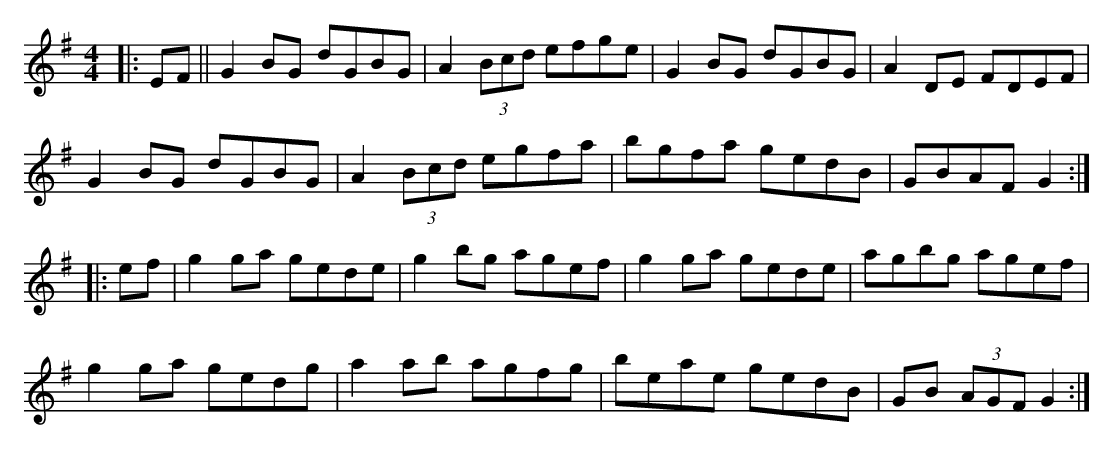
X:1
M:4/4
K:G
|:EF||G2BG dGBG|A2 (3Bcd efge|G2BG dGBG|A2DE FDEF|
G2BG dGBG|A2 (3Bcd egfa|bgfa gedB|GBAF G2:|
|:ef|g2ga gede|g2bg agef|g2ga gede|agbg agef|
g2ga gedg|a2ab agfg|beae gedB|GB (3AGF G2:|
